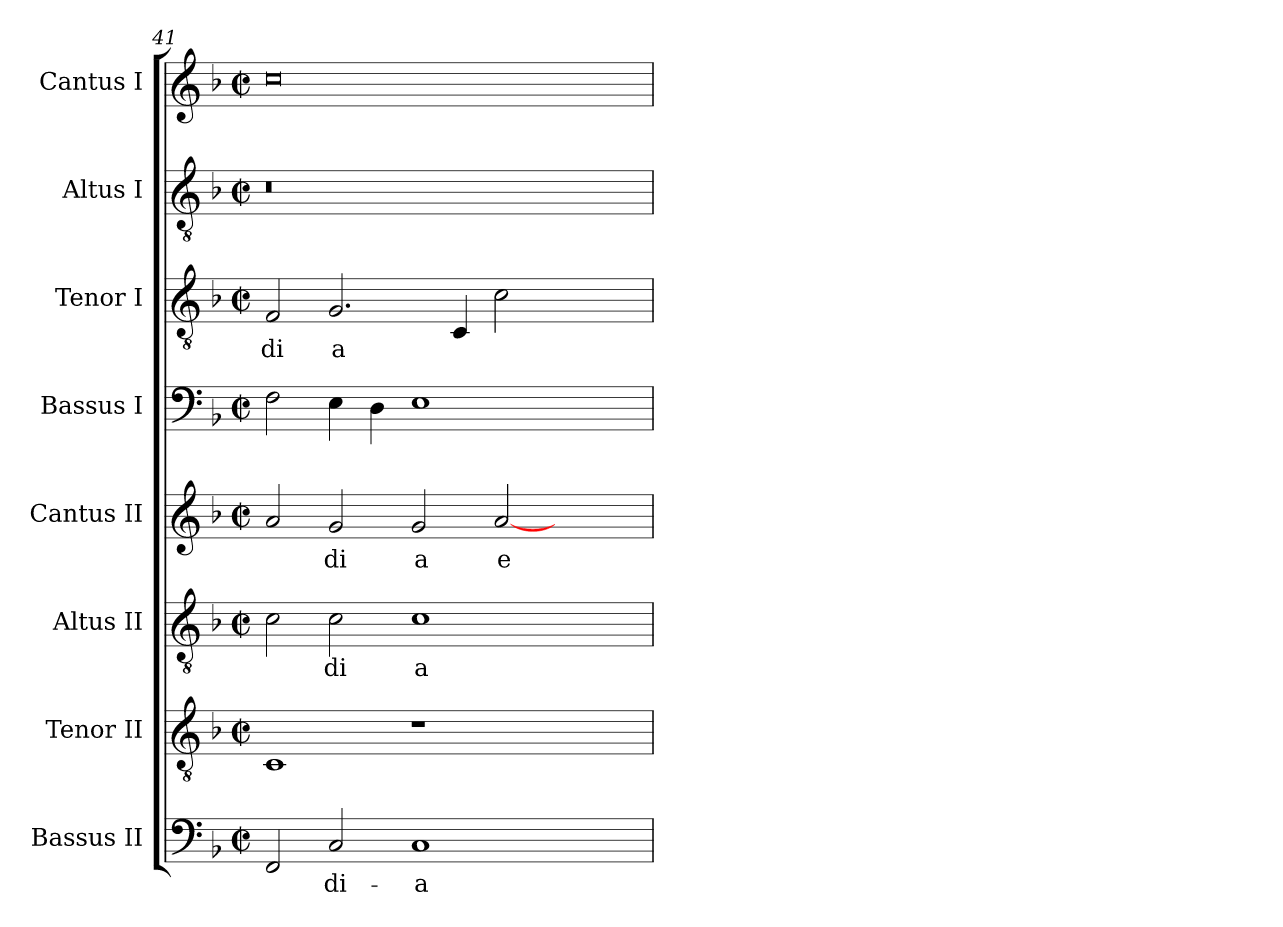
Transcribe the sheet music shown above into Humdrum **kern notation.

**kern	**text	**kern	**kern	**text	**kern	**text	**kern	**kern	**text	**kern	**kern
*part8	*part8	*part7	*part6	*part6	*part5	*part5	*part4	*part3	*part3	*part2	*part1
*staff8	*staff8	*staff7	*staff6	*staff6	*staff5	*staff5	*staff4	*staff3	*staff3	*staff2	*staff1
*I"Bassus II	*	*I"Tenor II	*I"Altus II	*	*I"Cantus II	*	*I"Bassus I	*I"Tenor I	*	*I"Altus I	*I"Cantus I
*clefF4	*	*clefGv2	*clefGv2	*	*clefG2	*	*clefF4	*clefGv2	*	*clefGv2	*clefG2
*k[b-]	*	*k[b-]	*k[b-]	*	*k[b-]	*	*k[b-]	*k[b-]	*	*k[b-]	*k[b-]
*F:	*	*F:	*F:	*	*F:	*	*F:	*F:	*	*F:	*F:
*M2/2	*	*M2/2	*M2/2	*	*M2/2	*	*M2/2	*M2/2	*	*M2/2	*M2/2
*met(c|)	*	*met(c|)	*met(c|)	*	*met(c|)	*	*met(c|)	*met(c|)	*	*met(c|)	*met(c|)
=41	=41	=41	=41	=41	=41	=41	=41	=41	=41	=41	=41
!	!	!	!	!	!	!	!	!	!LO:LY:b:cj	!	!
2FF/	.	1C	2c\	.	2a/	.	2F\	2F/	di	0r	0cc
!	!LO:LY:b:cj	!	!	!LO:LY:b:cj	!	!LO:LY:b:cj	!	!	!LO:LY:b:cj	!	!
2C/	-di-	.	2c\	di	2g/	di	4E\	2.G/	a	.	.
.	.	.	.	.	.	.	4D\	.	.	.	.
!	!LO:LY:b:cj	!LO:N:vis=1	!	!LO:LY:b:cj	!	!LO:LY:b:cj	!	!	!	!	!
1C	-a	0r	1c	a	2g/	a	1E	.	.	.	.
.	.	.	.	.	.	.	.	4C/	.	.	.
!	!	!	!	!	!	!LO:LY:b:cj	!	!	!	!	!
.	.	.	.	.	[<2a/	e	.	2c\	.	.	.
1ryy	.	.	1ryy	.	1ryy	.	1ryy	1ryy	.	1ryy	1ryy
=	=	=	=	=	=	=	=	=	=	=	=
*-	*-	*-	*-	*-	*-	*-	*-	*-	*-	*-	*-
